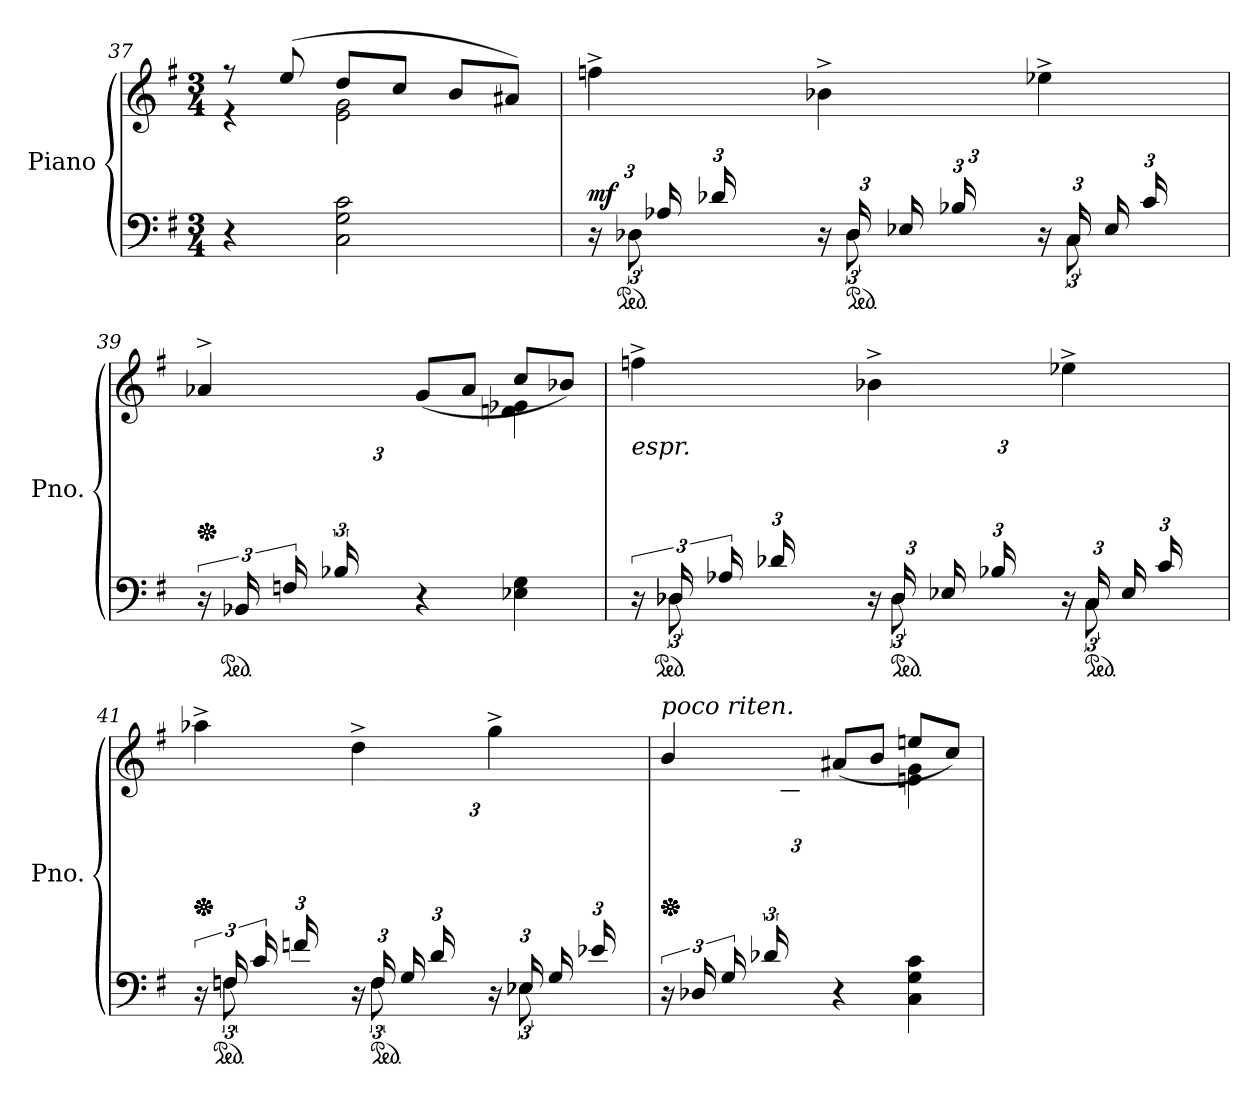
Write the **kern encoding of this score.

**kern	**kern	**dynam
*part1	*part1	*part1
*staff2	*staff1	*staff1/2
*I"Piano	*	*
*I'Pno.	*	*
*clefF4	*clefG2	*
*k[f#]	*k[f#]	*
*M3/4	*M3/4	*
=37	=37	=37
*	*^	*
4r	8r	4r	.
.	(8ee/	.	.
2C\ 2G\ 2c\	8dd/L	2e\ 2g\	.
.	8cc/J	.	.
.	8b/L	.	.
.	8a#X/J)	.	.
!!LO:LB:g=z	!!
=38	=38	=38	=38
*^	*	*	*
*Xbrackettup	*brackettup	*	*	*
!	!	!	!	!LO:DY:a=2
24r	24ryy	4ffn^\	6ryy	mf
*ped	*	*	*	*
(24D-X/LLyy	12D-X\	.	.	.
24A-X/	.	.	.	.
*Xbrackettup	*	*	*	*
24d-X/	8ryy	.	.	.
12ryy	.	.	24fn\	.
.	.	.	24a-X\JJ)	.
*	*brackettup	*	*	*
24r	24ryy	4b-X^\	6ryy	.
*ped	*	*	*	*
(24D-/LL	12D-\	.	.	.
24E-X/	.	.	.	.
*Xbrackettup	*	*	*	*
24B-X/	8ryy	.	.	.
12ryy	.	.	24e-X\	.
.	.	.	24g\JJ)	.
*	*brackettup	*	*	*
24r	24ryy	4ee-X^\	6ryy	.
(24C/LL	12C\	.	.	.
24E-/	.	.	.	.
*Xbrackettup	*	*	*	*
24c/	8ryy	.	.	.
12ryy	.	.	24e-\	.
.	.	.	24a-\JJ)	.
*v	*v	*	*	*
*	*v	*v	*
=39	=39	=39
*	*Xped	*
*	*Xped	*
*	*^	*
*	*	*^	*
24r	4a-X^/	2ryy	6ryy	.
*ped	*	*	*	*
(24BB-X/LL	.	.	.	.
24Fn/	.	.	.	.
24B-X/	.	.	.	.
12ryy	.	.	24d-X\	.
.	.	.	24fn\JJ)	.
4r	(8g/L	.	2ryy	.
.	8a-/J	.	.	.
4E-X\ 4G\	8cc/L	4d\ 4e-X\	.	.
.	8b-X/J)	.	.	.
*	*v	*v	*v	*
!!LO:PB:g=z
=40	=40	=40
*^	*	*
*	*brackettup	*	*
*	*	*^	*
!	!	!LO:TX:b:i:t=espr.	!	!
24r	24ryy	4ffn^\	6ryy	.
*ped	*	*	*	*
(24D-X/LL	12D-X\	.	.	.
24A-X/	.	.	.	.
*Xbrackettup	*	*	*	*
24d-X/	8ryy	.	.	.
12ryy	.	.	24fn\	.
.	.	.	24a-X\JJ)	.
*	*brackettup	*	*	*
24r	24ryy	4b-X^\	6ryy	.
*ped	*	*	*	*
(24D-/LL	12D-\	.	.	.
24E-X/	.	.	.	.
*Xbrackettup	*	*	*	*
24B-X/	8ryy	.	.	.
12ryy	.	.	24e-X\	.
.	.	.	24g\JJ)	.
*	*brackettup	*	*	*
24r	24ryy	4ee-X^\	6ryy	.
*ped	*	*	*	*
(24C/LL	12C\	.	.	.
24E-/	.	.	.	.
*Xbrackettup	*	*	*	*
24c/	8ryy	.	.	.
12ryy	.	.	24e-\	.
.	.	.	24a-\JJ)	.
!!LO:LB:g=z	!!
=41	=41	=41	=41	=41
*	*brackettup	*	*	*
*	*	*Xped	*	*
*	*	*Xped	*	*
*	*	*Xped	*	*
24r	24ryy	4aa-X^\	6ryy	.
*ped	*	*	*	*
(24Fn/LL	12Fn\	.	.	.
24c/	.	.	.	.
*Xbrackettup	*	*	*	*
24fn/	8ryy	.	.	.
12ryy	.	.	24a-X\	.
.	.	.	24cc\JJ)	.
*	*brackettup	*	*	*
24r	24ryy	4dd^\	6ryy	.
*ped	*	*	*	*
(24F/LL	12F\	.	.	.
24G/	.	.	.	.
*Xbrackettup	*	*	*	*
24d/	8ryy	.	.	.
12ryy	.	.	24g\	.
.	.	.	24b\JJ)	.
*	*brackettup	*	*	*
24r	24ryy	4gg^\	6ryy	.
(24E-X/LL	12E-X\	.	.	.
24G/	.	.	.	.
*Xbrackettup	*	*	*	*
24e-X/	8ryy	.	.	.
12ryy	.	.	24g\	.
.	.	.	24cc\JJ)	.
*v	*v	*	*	*
*	*v	*v	*
=42	=42	=42
*	*Xped	*
*	*Xped	*
*	*Xped	*
*	*^	*
*	*	*^	*
!	!LO:TX:a:i:t=poco riten.	!	!	!
24r	4b/	2ryy	6ryy	.
(24D-X/LL	.	.	.	.
24G/	.	.	.	.
24d-X/	.	.	.	.
12ryy	.	.	24B\	.
.	.	.	24fn\JJ)	.
4r	(8a#X/L	.	2ryy	.
.	8b/J	.	.	.
4C\ 4G\ 4c\	8een/L	4en\ 4g\	.	.
.	8cc/J)	.	.	.
*	*v	*v	*v	*
=	=	=
*-	*-	*-
